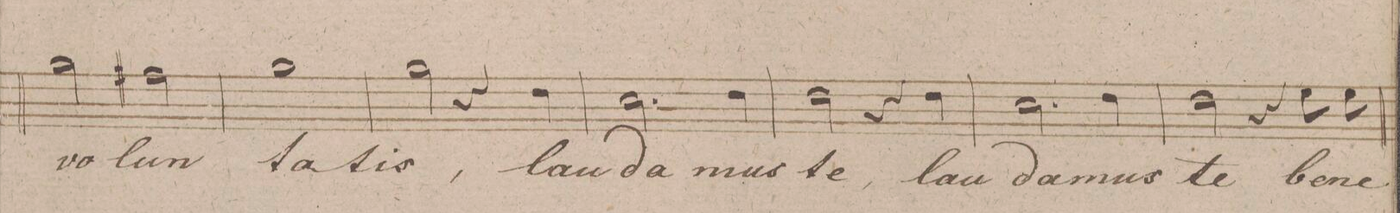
**kern	**text	**dynam
*I"Soprano.	*	*
*clefC1	*	*
*k[f#c#g#d#]	*	*
*met(c)	*	*
*M4/4	*	*
2ee\	vo-	.
2dd#X\	-lun-	.
=42	=42	=42
1ee\	-ta-	.
=43	=43	=43
2ee\	-tis,	.
4r	.	.
4b\	lau-	.
=44	=44	=44
2.a\	-da-	.
4b\	-mus	.
=45	=45	=45
2b\	te,	.
4r	.	.
4b\	lau-	.
=46	=46	=46
2.a\	-da-	.
4b\	-mus	.
=47	=47	=47
2b\	te,	.
4r	.	.
8cc#\	be-	.
8cc#\	-ne	.
=48	=48	=48
*-	*-	*-
